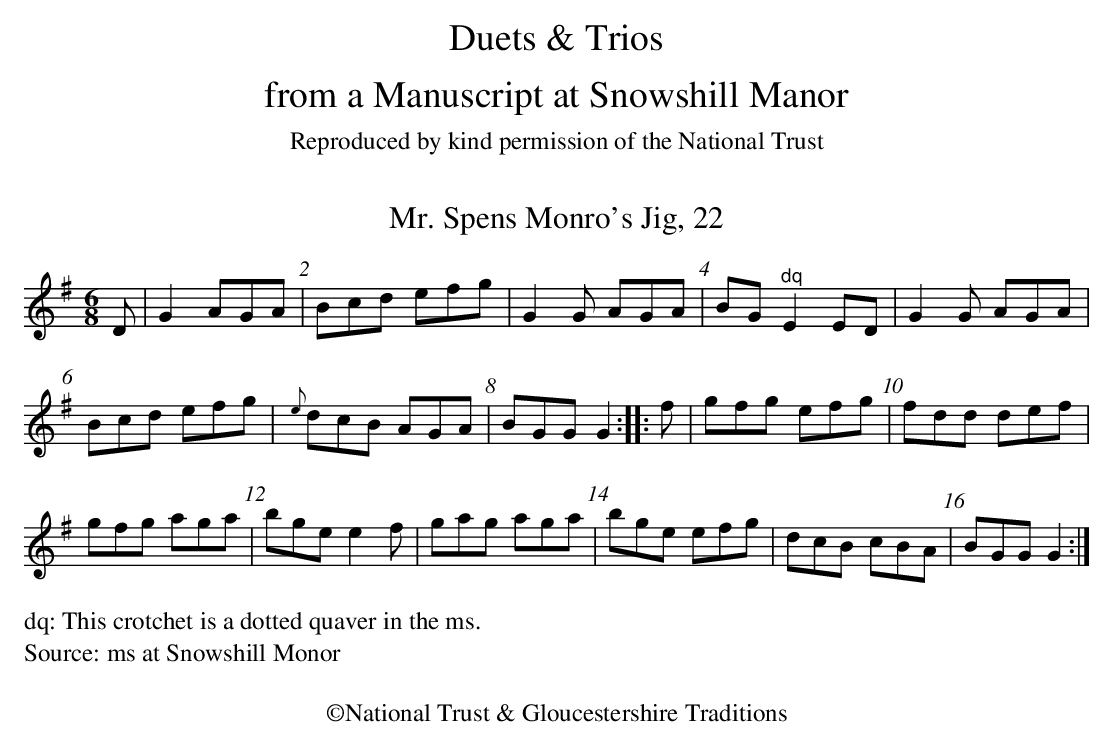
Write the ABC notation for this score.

X:1
T:Mr. Spens Monro's Jig, 22
M:6/8
L:1/8
K:G
D|G2  AGA| Bcd  efg| G2G AGA| BG"^dq"E2ED|G2G AGA|
Bcd efg| {e}dcB AGA| BGG G2::f|gfg efg| fdd def|
gfg aga| bge e2f|gag aga| bge efg| dcB cBA|BGG G2:|
